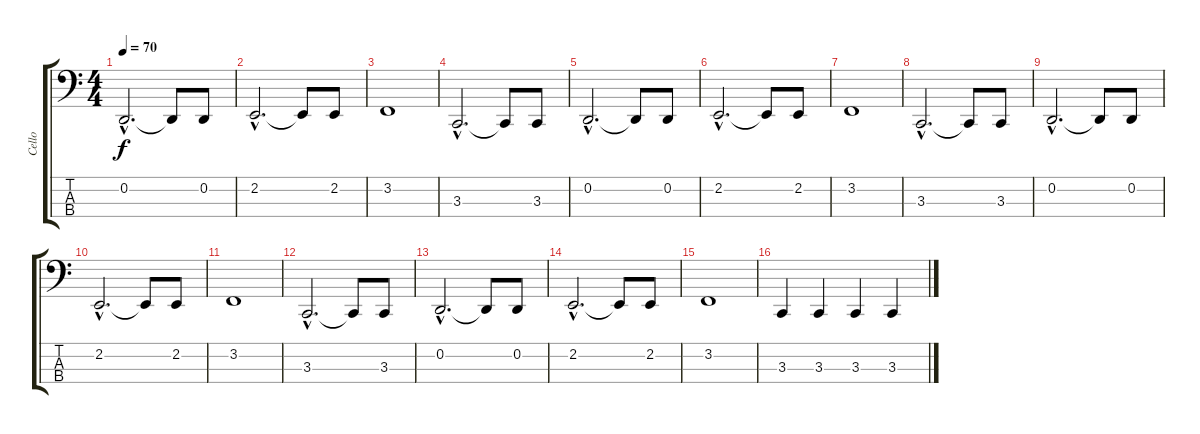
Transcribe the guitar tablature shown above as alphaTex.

\track ("Cello" "Cello") {instrument cello}
\staff {score tabs}
\tuning (G2 D2 A1 E1) {hide}
\ts (4 4)
\tempo 70
\clef f4
\ks c
0.2{hac}.2{d dy f} 0.2{t}.8 0.2.8 |
2.2{hac}.2{d} 2.2{t}.8 2.2.8 |
3.2.1 |
3.3{hac}.2{d} 3.3{t}.8 3.3.8 |
0.2{hac}.2{d} 0.2{t}.8 0.2.8 |
2.2{hac}.2{d} 2.2{t}.8 2.2.8 |
3.2.1 |
3.3{hac}.2{d} 3.3{t}.8 3.3.8 |
0.2{hac}.2{d} 0.2{t}.8 0.2.8 |
2.2{hac}.2{d} 2.2{t}.8 2.2.8 |
3.2.1 |
3.3{hac}.2{d} 3.3{t}.8 3.3.8 |
0.2{hac}.2{d} 0.2{t}.8 0.2.8 |
2.2{hac}.2{d} 2.2{t}.8 2.2.8 |
3.2.1 |
3.3.4 3.3.4 3.3.4 3.3.4
